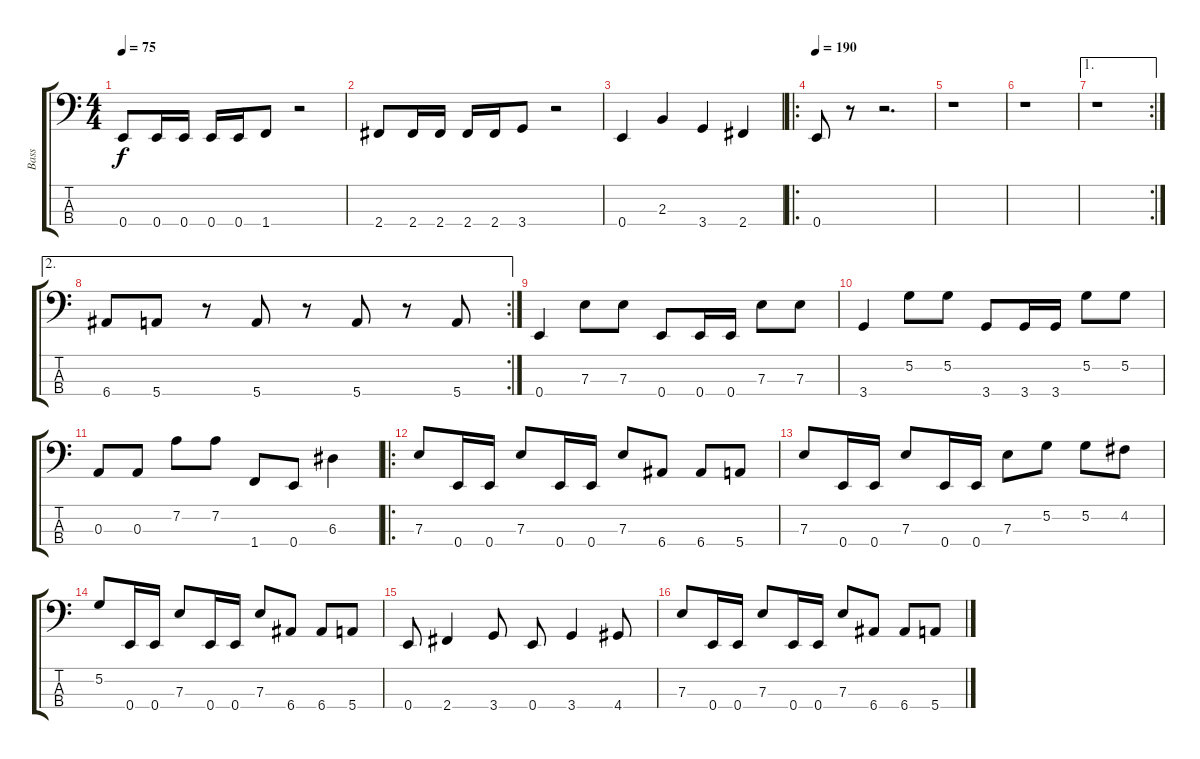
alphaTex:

\track ("Bass" "Bass") {instrument electricbasspick}
\staff {score tabs}
\tuning (G2 D2 A1 E1) {hide}
\ts (4 4)
\tempo 75
\clef f4
\ks c
0.4.8{dy f} 0.4.16 0.4.16 0.4.16 0.4.16 1.4.8 r.2 |
2.4.8 2.4.16 2.4.16 2.4.16 2.4.16 3.4.8 r.2 |
0.4.4 2.3.4 3.4.4 2.4.4 |
\ro
\tempo 190
0.4.8 r.8 r.2{d} |
r.1 |
r.1 |
\ae 1
\rc 2
r.1 |
\ae 2
\rc 2
6.4.8 5.4.8 r.8 5.4.8 r.8 5.4.8 r.8 5.4.8 |
0.4.4 7.3.8 7.3.8 0.4.8 0.4.16 0.4.16 7.3.8 7.3.8 |
3.4.4 5.2.8 5.2.8 3.4.8 3.4.16 3.4.16 5.2.8 5.2.8 |
0.3.8 0.3.8 7.2.8 7.2.8 1.4.8 0.4.8 6.3.4 |
\ro
7.3.8 0.4.16 0.4.16 7.3.8 0.4.16 0.4.16 7.3.8 6.4.8 6.4.8 5.4.8 |
7.3.8 0.4.16 0.4.16 7.3.8 0.4.16 0.4.16 7.3.8 5.2.8 5.2.8 4.2.8 |
5.2.8 0.4.16 0.4.16 7.3.8 0.4.16 0.4.16 7.3.8 6.4.8 6.4.8 5.4.8 |
0.4.8 2.4.4 3.4.8 0.4.8 3.4.4 4.4.8 |
7.3.8 0.4.16 0.4.16 7.3.8 0.4.16 0.4.16 7.3.8 6.4.8 6.4.8 5.4.8
